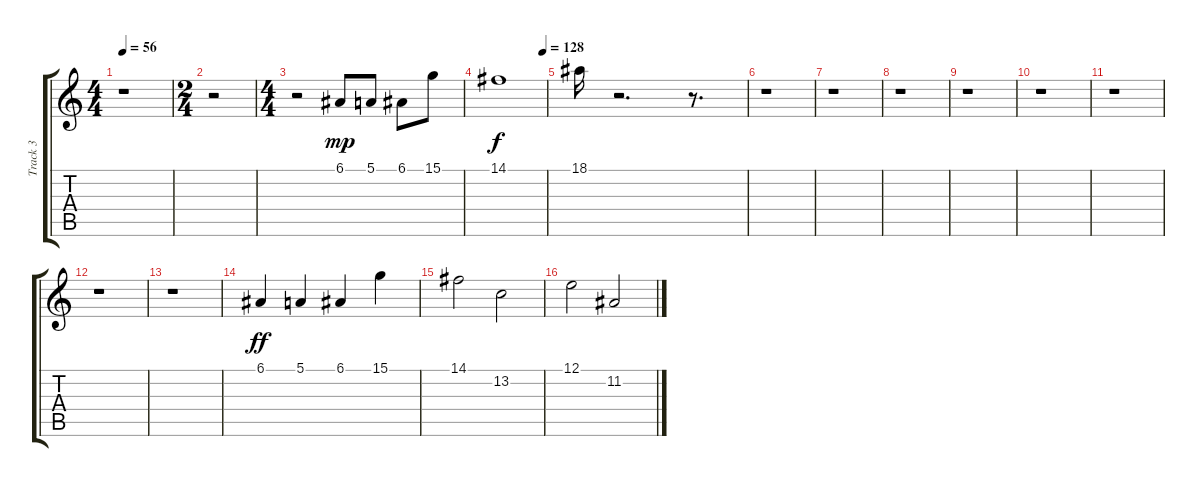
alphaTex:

\track ("Track 3" "Track 3") {instrument oboe}
\staff {score tabs}
\tuning (E4 B3 G3 D3 A2 E2) {hide}
\ts (4 4)
\tempo 56
\clef g2
\ks c
r.1{dy f} |
\ts (2 4)
r.2 |
\ts (4 4)
r.2 6.1.8{dy mp} 5.1.8 6.1.8 15.1.8 |
\tempo (128 0.9375)
14.1.1{dy f} |
18.1.16 r.2{d} r.8{d} |
r.1 |
r.1 |
r.1 |
r.1 |
r.1 |
r.1 |
r.1 |
r.1 |
6.1.4{dy ff} 5.1.4 6.1.4 15.1.4 |
14.1.2 13.2.2 |
12.1.2 11.2.2
